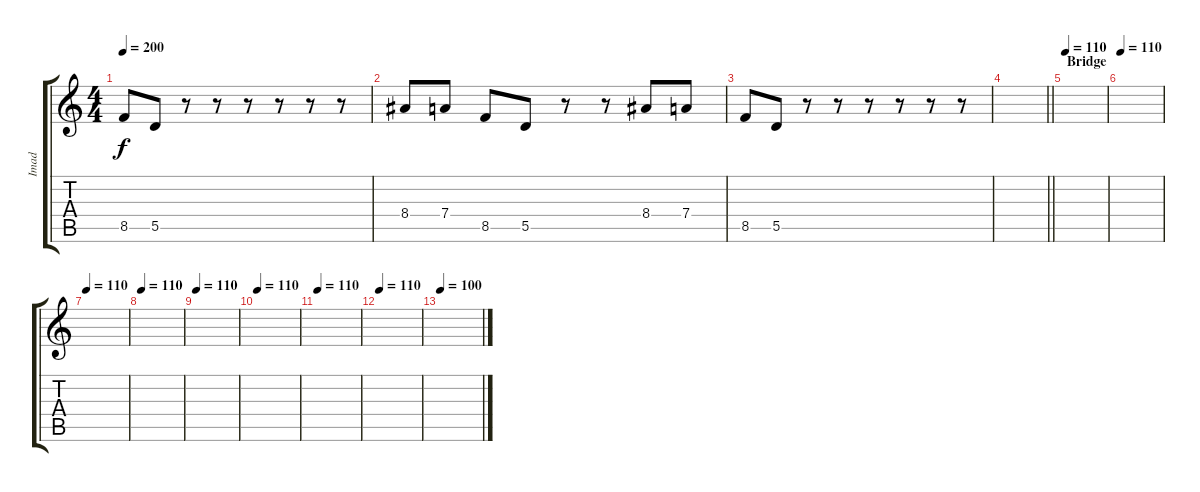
\track ("Imad" "Imad") {instrument distortionguitar}
\staff {score tabs}
\tuning (E4 B3 G3 D3 A2 D2) {hide}
\ts (4 4)
\tempo 200
\clef g2
\ks c
8.5.8{dy f} 5.5.8 r.8 r.8 r.8 r.8 r.8 r.8 |
8.4.8 7.4.8 8.5.8 5.5.8 r.8 r.8 8.4.8 7.4.8 |
8.5.8 5.5.8 r.8 r.8 r.8 r.8 r.8 r.8 |
\barLineRight lightlight
|
\section ("" "Bridge")
\tempo 100
\tempo 110
|
\tempo 110
|
\tempo 110
|
\tempo 110
|
\tempo 100
\tempo 110
|
\tempo 110
|
\tempo 110
|
\tempo 110
|
\tempo 100
